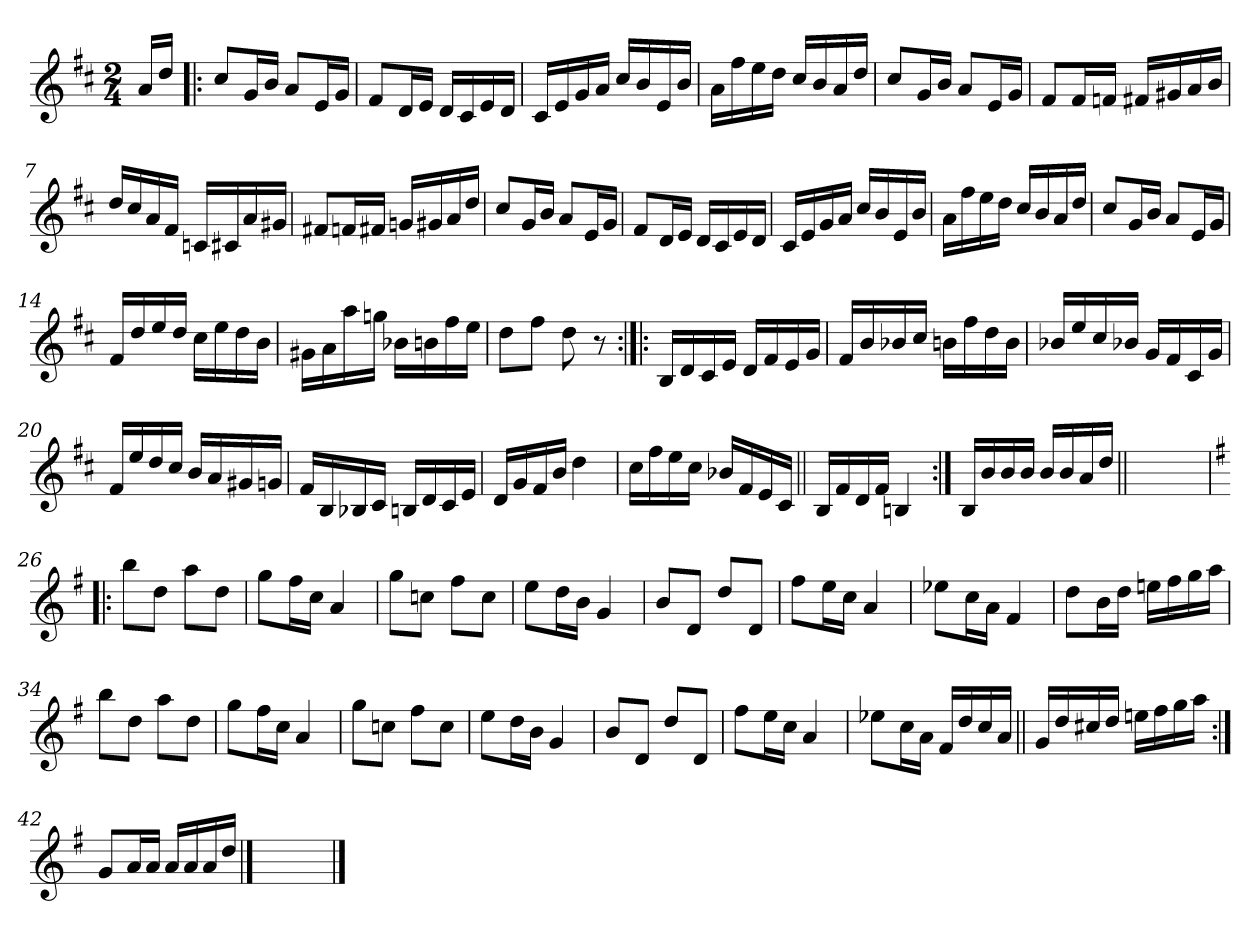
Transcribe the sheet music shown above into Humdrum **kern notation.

**kern
*part1
*staff1
*clefG2
*k[f#c#]
*D:
*M2/4
=
16a/LL
16dd/JJ
=1!|:
8cc#/L
16g/L
16b/JJ
8a/L
16e/L
16g/JJ
=2
8f#/L
16d/L
16e/JJ
16d/LL
16c#/
16e/
16d/JJ
=3
16c#/LL
16e/
16g/
16a/JJ
16cc#/LL
16b/
16e/
16b/JJ
=4
16a\LL
16ff#\
16ee\
16dd\JJ
16cc#/LL
16b/
16a/
16dd/JJ
!!LO:LB:g=z
=5
8cc#/L
16g/L
16b/JJ
8a/L
16e/L
16g/JJ
=6
8f#/L
16f#/L
16fn/JJ
16f#X/LL
16g#X/
16a/
16b/JJ
=7
16dd/LL
16cc#/
16a/
16f#/JJ
16cn/LL
16c#X/
16a/
16g#X/JJ
=8
8f#X/L
16fn/L
16f#X/JJ
16gn/LL
16g#X/
16a/
16dd/JJ
!!LO:LB:g=z
=9
8cc#/L
16g/L
16b/JJ
8a/L
16e/L
16g/JJ
=10
8f#/L
16d/L
16e/JJ
16d/LL
16c#/
16e/
16d/JJ
=11
16c#/LL
16e/
16g/
16a/JJ
16cc#/LL
16b/
16e/
16b/JJ
=12
16a\LL
16ff#\
16ee\
16dd\JJ
16cc#/LL
16b/
16a/
16dd/JJ
!!LO:LB:g=z
=13
8cc#/L
16g/L
16b/JJ
8a/L
16e/L
16g/JJ
=14
16f#/LL
16dd/
16ee/
16dd/JJ
16cc#\LL
16ee\
16dd\
16b\JJ
=15
16g#X\LL
16a\
16aa\
16ggn\JJ
16b-X\LL
16bn\
16ff#\
16ee\JJ
=16
8dd\L
8ff#\J
8dd\
8r
!!LO:LB:g=z
=17:|!|:
16B/LL
16d/
16c#/
16e/JJ
16d/LL
16f#/
16e/
16g/JJ
=18
16f#/LL
16b/
16b-X/
16cc#/JJ
16bn\LL
16ff#\
16dd\
16b\JJ
=19
16b-X/LL
16ee/
16cc#/
16b-X/JJ
16g/LL
16f#/
16c#/
16g/JJ
!!LO:LB:g=z
=20
16f#/LL
16ee/
16dd/
16cc#/JJ
16b/LL
16a/
16g#X/
16gn/JJ
=21
16f#/LL
16B/
16B-/
16c#/JJ
16B/LL
16d/
16c#/
16e/JJ
=22
16d/LL
16g/
16f#/
16b/JJ
4dd\
=23
16cc#\LL
16ff#\
16ee\
16cc#\JJ
16b-X/LL
16f#/
16e/
16c#/JJ
!!LO:LB:g=z
=24||
16B/LL
16f#/
16d/
16f#/JJ
4Bn/
=25:|!
16B/LL
16b/
16b/
16b/JJ
16b/LL
16b/
16a/
16dd/JJ
=25X251||
2ryy
=26!|:
*k[f#]
*G:
8bb\L
8dd\J
8aa\L
8dd\J
=27
8gg\L
16ff#\L
16cc\JJ
4a/
!!LO:LB:g=z
=28
8gg\L
8ccn\J
8ff#\L
8cc\J
=29
8ee\L
16dd\L
16b\JJ
4g/
=30
8b/L
8d/J
8dd/L
8d/J
=31
8ff#\L
16ee\L
16cc\JJ
4a/
=32
8ee-X\L
16cc\L
16a\JJ
4f#/
!!LO:LB:g=z
=33
8dd\L
16b\L
16dd\JJ
16een\LL
16ff#\
16gg\
16aa\JJ
=34
8bb\L
8dd\J
8aa\L
8dd\J
=35
8gg\L
16ff#\L
16cc\JJ
4a/
=36
8gg\L
8ccn\J
8ff#\L
8cc\J
=37
8ee\L
16dd\L
16b\JJ
4g/
=38
8b/L
8d/J
8dd/L
8d/J
!!LO:LB:g=z
=39
8ff#\L
16ee\L
16cc\JJ
4a/
=40
8ee-X\L
16cc\L
16a\JJ
16f#/LL
16dd/
16cc/
16a/JJ
=41||
16g/LL
16dd/
16cc#X/
16dd/JJ
16een\LL
16ff#\
16gg\
16aa\JJ
=42:|!
8g/L
16a/L
16a/JJ
16a/LL
16a/
16a/
16dd/JJ
==43
2ryy
==
*-
